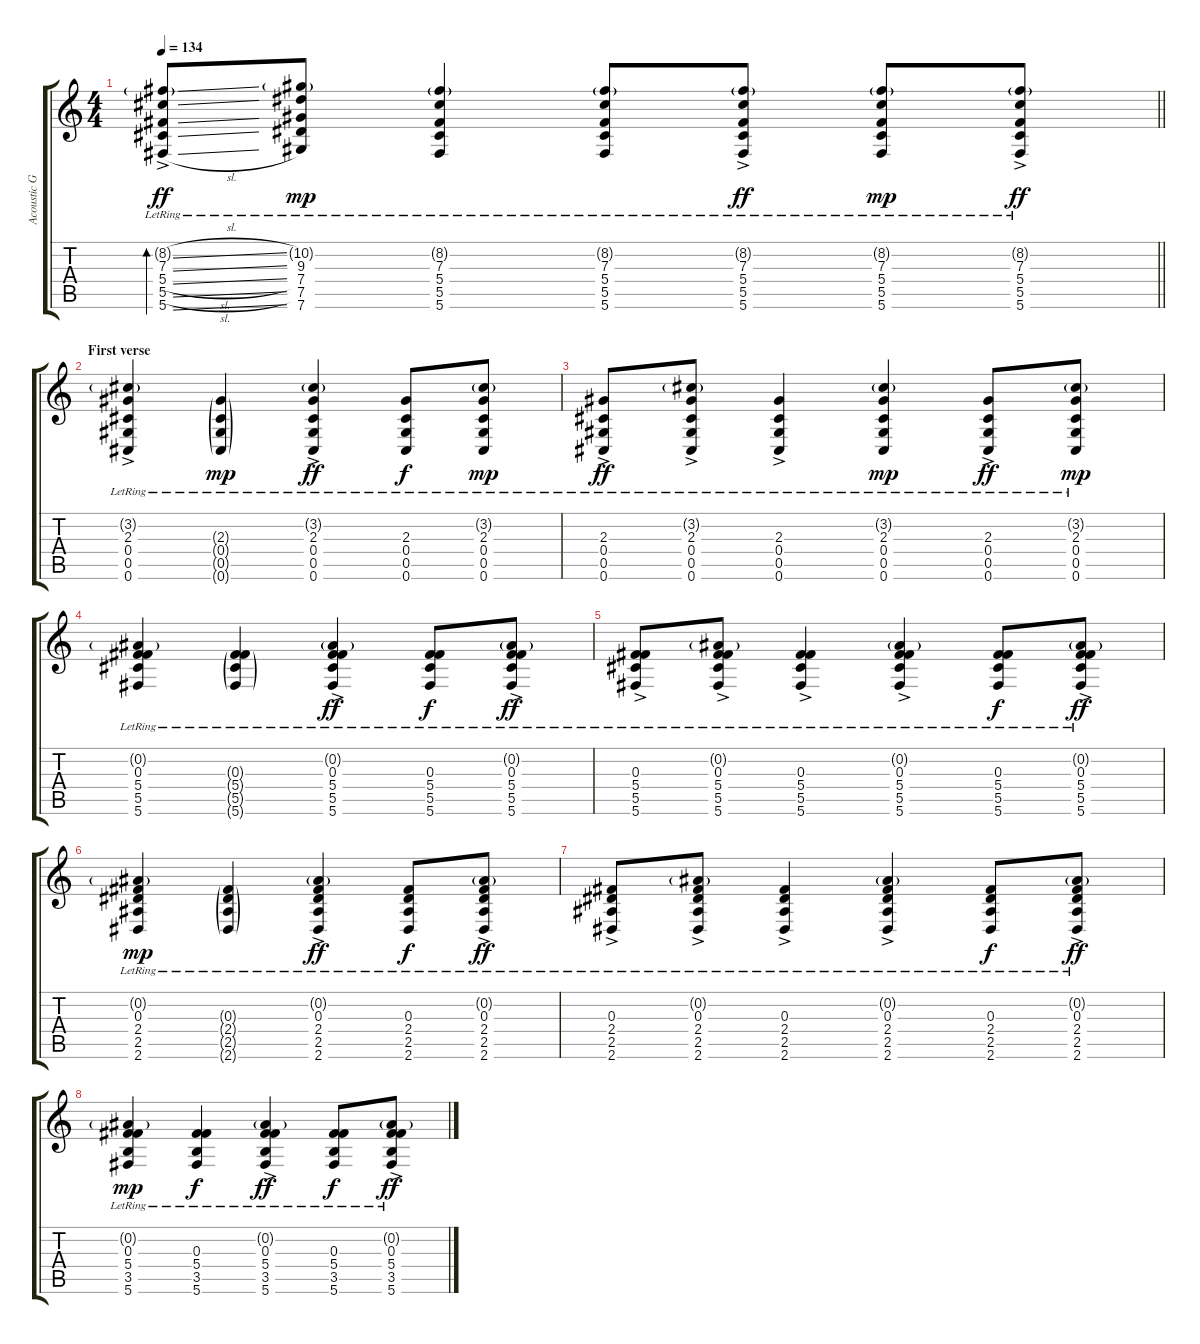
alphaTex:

\track ("Acoustic Guitar (Raine Maida)" "Acoustic G") {instrument acousticguitarsteel}
\staff {score tabs}
\tuning (Eb4 Bb3 Gb3 Db3 Ab2 Db2) {hide}
\ts (4 4)
\tempo 134
\clef g2
\barLineRight lightlight
\ks c
(8.2{sl g} 7.3{sl lr} 5.4{sl ac lr} 5.5{sl lr} 5.6{sl lr}).8{bd 60 dy ff} (10.2{g} 9.3{lr} 7.4{lr} 7.5{lr} 7.6{lr}).8{dy mp} (8.2{g} 7.3{lr} 5.4{lr} 5.5{lr} 5.6{lr}).4 (8.2{g} 7.3{lr} 5.4{lr} 5.5{lr} 5.6{lr}).8 (8.2{g} 7.3{lr} 5.4{lr} 5.5{lr} 5.6{ac lr}).8{dy ff} (8.2{g} 7.3{lr} 5.4{lr} 5.5{lr} 5.6{lr}).8{dy mp} (8.2{g} 7.3{lr} 5.4{lr} 5.5{lr} 5.6{ac lr}).8{dy ff} |
\section ("" "First verse")
(3.2{g lr} 2.3{lr} 0.4{ac lr} 0.5{ac lr} 0.6{ac lr}).4 (2.3{g} 0.4{g lr} 0.5{g lr} 0.6{g lr}).4{dy mp} (3.2{g} 2.3{lr} 0.4{ac lr} 0.5{ac lr} 0.6{ac}).4{dy ff} (2.3 0.4{lr} 0.5{lr} 0.6{lr}).8{dy f} (3.2{g} 2.3{lr} 0.4{lr} 0.5{lr} 0.6).8{dy mp} |
(2.3 0.4{lr} 0.5{ac lr} 0.6{ac lr}).8{dy ff} (3.2{g} 2.3{lr} 0.4{lr} 0.5{lr} 0.6{ac}).8 (2.3{ac lr} 0.4{ac lr} 0.5{ac lr} 0.6{lr}).4 (3.2{g} 2.3{lr} 0.4{lr} 0.5{lr} 0.6{lr}).4{dy mp} (2.3{lr} 0.4{lr} 0.5{ac lr} 0.6{ac lr}).8{dy ff} (3.2{g} 2.3{lr} 0.4{lr} 0.5{lr} 0.6).8{dy mp} |
(0.2{g lr} 0.3{lr} 5.4{lr} 5.5{lr} 5.6{lr}).4 (0.3{g} 5.4{g lr} 5.5{g lr} 5.6{g lr}).4 (0.2{g} 0.3{ac lr} 5.4{ac lr} 5.5{ac lr} 5.6{ac}).4{dy ff} (0.3 5.4{lr} 5.5{lr} 5.6{lr}).8{dy f} (0.2{g} 0.3{ac lr} 5.4{lr} 5.5{lr} 5.6).8{dy ff} |
(0.3 5.4{ac lr} 5.5{ac lr} 5.6{ac lr}).8 (0.2{g} 0.3{lr} 5.4{lr} 5.5{lr} 5.6{ac}).8 (0.3{lr} 5.4{ac lr} 5.5{ac lr} 5.6{lr}).4 (0.2{g} 0.3{lr} 5.4{ac lr} 5.5{ac lr} 5.6{ac lr}).4 (0.3{lr} 5.4{lr} 5.5{lr} 5.6{lr}).8{dy f} (0.2{g} 0.3{lr} 5.4{lr} 5.5{lr} 5.6{ac}).8{dy ff} |
(0.2{g lr} 0.3{lr} 2.4{lr} 2.5{lr} 2.6{lr}).4{dy mp} (0.3{g} 2.4{g lr} 2.5{g lr} 2.6{g lr}).4 (0.2{g} 0.3{ac lr} 2.4{ac lr} 2.5{ac lr} 2.6{ac}).4{dy ff} (0.3 2.4{lr} 2.5{lr} 2.6{lr}).8{dy f} (0.2{g} 0.3{ac lr} 2.4{lr} 2.5{lr} 2.6).8{dy ff} |
(0.3 2.4{ac lr} 2.5{ac lr} 2.6{ac lr}).8 (0.2{g} 0.3{lr} 2.4{lr} 2.5{lr} 2.6{ac}).8 (0.3{lr} 2.4{ac lr} 2.5{ac lr} 2.6{lr}).4 (0.2{g} 0.3{lr} 2.4{ac lr} 2.5{ac lr} 2.6{ac lr}).4 (0.3{lr} 2.4{lr} 2.5{lr} 2.6{lr}).8{dy f} (0.2{g} 0.3{lr} 2.4{lr} 2.5{lr} 2.6{ac}).8{dy ff} |
(0.2{g lr} 0.3{lr} 5.4{lr} 3.5{lr} 5.6{lr}).4{dy mp} (0.3 5.4{lr} 3.5{lr} 5.6{lr}).4{dy f} (0.2{g} 0.3{ac lr} 5.4{ac lr} 3.5{ac lr} 5.6{ac}).4{dy ff} (0.3 5.4{lr} 3.5{lr} 5.6{lr}).8{dy f} (0.2{g} 0.3{ac lr} 5.4{lr} 3.5{lr} 5.6).8{dy ff}
